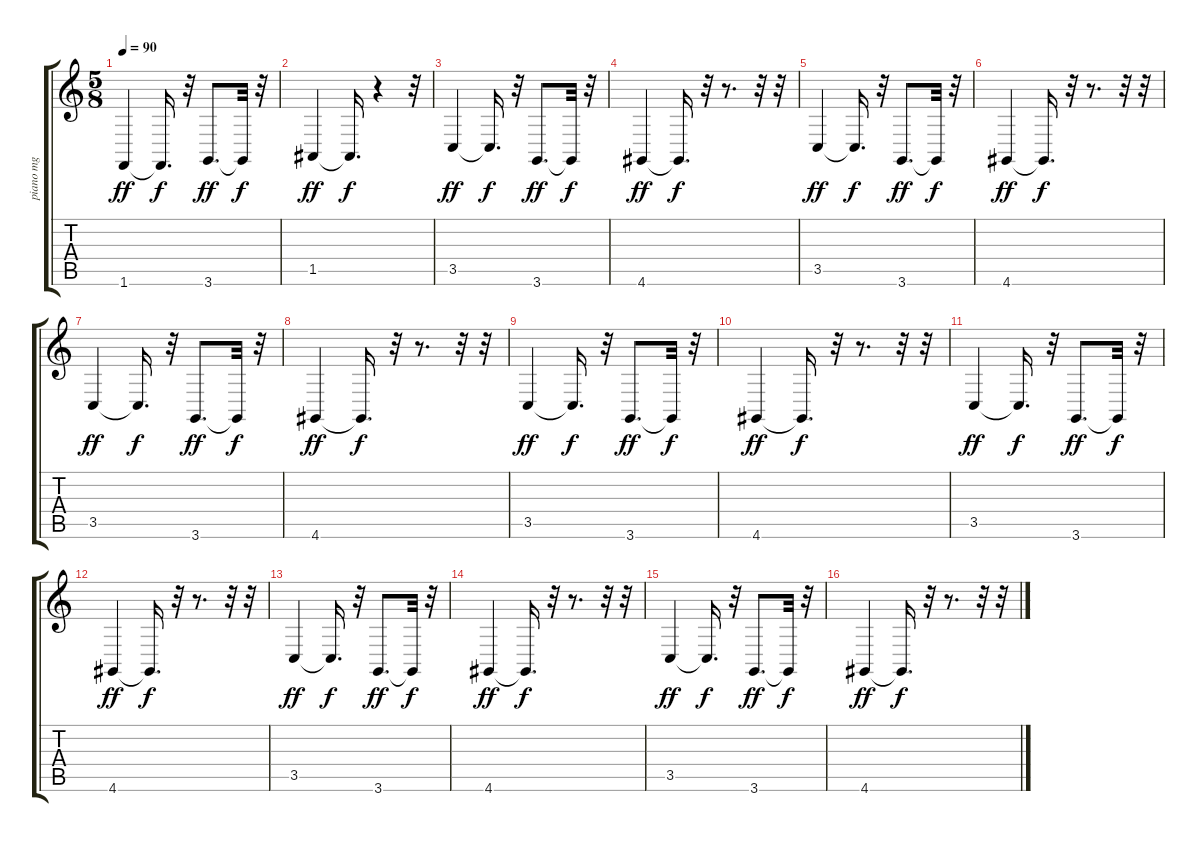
\track ("piano mg" "piano mg") {instrument acousticgrandpiano}
\staff {score tabs}
\tuning (E4 B3 G3 D3 A2 E2) {hide}
\ts (5 8)
\tempo 90
\clef g2
\ks c
1.6.4{dy ff} 1.6{t}.16{d dy f} r.32 3.6.8{d dy ff} 3.6{t}.32{dy f} r.32 |
1.5.4{dy ff} 1.5{t}.16{d dy f} r.4 r.32 |
3.5.4{dy ff} 3.5{t}.16{d dy f} r.32 3.6.8{d dy ff} 3.6{t}.32{dy f} r.32 |
4.6.4{dy ff} 4.6{t}.16{d dy f} r.32 r.8{d} r.32 r.32 |
3.5.4{dy ff} 3.5{t}.16{d dy f} r.32 3.6.8{d dy ff} 3.6{t}.32{dy f} r.32 |
4.6.4{dy ff} 4.6{t}.16{d dy f} r.32 r.8{d} r.32 r.32 |
3.5.4{dy ff} 3.5{t}.16{d dy f} r.32 3.6.8{d dy ff} 3.6{t}.32{dy f} r.32 |
4.6.4{dy ff} 4.6{t}.16{d dy f} r.32 r.8{d} r.32 r.32 |
3.5.4{dy ff} 3.5{t}.16{d dy f} r.32 3.6.8{d dy ff} 3.6{t}.32{dy f} r.32 |
4.6.4{dy ff} 4.6{t}.16{d dy f} r.32 r.8{d} r.32 r.32 |
3.5.4{dy ff} 3.5{t}.16{d dy f} r.32 3.6.8{d dy ff} 3.6{t}.32{dy f} r.32 |
4.6.4{dy ff} 4.6{t}.16{d dy f} r.32 r.8{d} r.32 r.32 |
3.5.4{dy ff} 3.5{t}.16{d dy f} r.32 3.6.8{d dy ff} 3.6{t}.32{dy f} r.32 |
4.6.4{dy ff} 4.6{t}.16{d dy f} r.32 r.8{d} r.32 r.32 |
3.5.4{dy ff} 3.5{t}.16{d dy f} r.32 3.6.8{d dy ff} 3.6{t}.32{dy f} r.32 |
4.6.4{dy ff} 4.6{t}.16{d dy f} r.32 r.8{d} r.32 r.32
